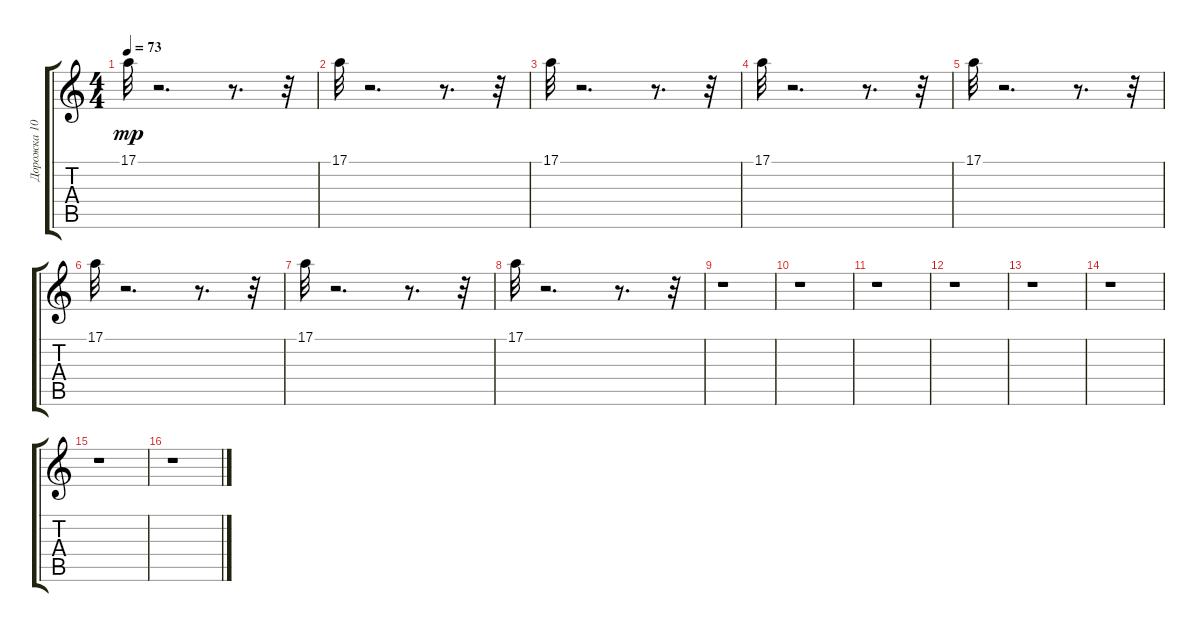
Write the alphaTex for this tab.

\track ("Дорожка 10" "Дорожка 10") {instrument drawbarorgan}
\staff {score tabs}
\tuning (E4 B3 G3 D3 A2 E2) {hide}
\ts (4 4)
\tempo 73
\clef g2
\ks c
17.1.32{dy mp instrument drawbarorgan} r.2{d} r.8{d} r.32 |
17.1.32 r.2{d} r.8{d} r.32 |
17.1.32 r.2{d} r.8{d} r.32 |
17.1.32 r.2{d} r.8{d} r.32 |
17.1.32 r.2{d} r.8{d} r.32 |
17.1.32 r.2{d} r.8{d} r.32 |
17.1.32 r.2{d} r.8{d} r.32 |
17.1.32 r.2{d} r.8{d} r.32 |
r.1 |
r.1 |
r.1 |
r.1 |
r.1 |
r.1 |
r.1 |
r.1
